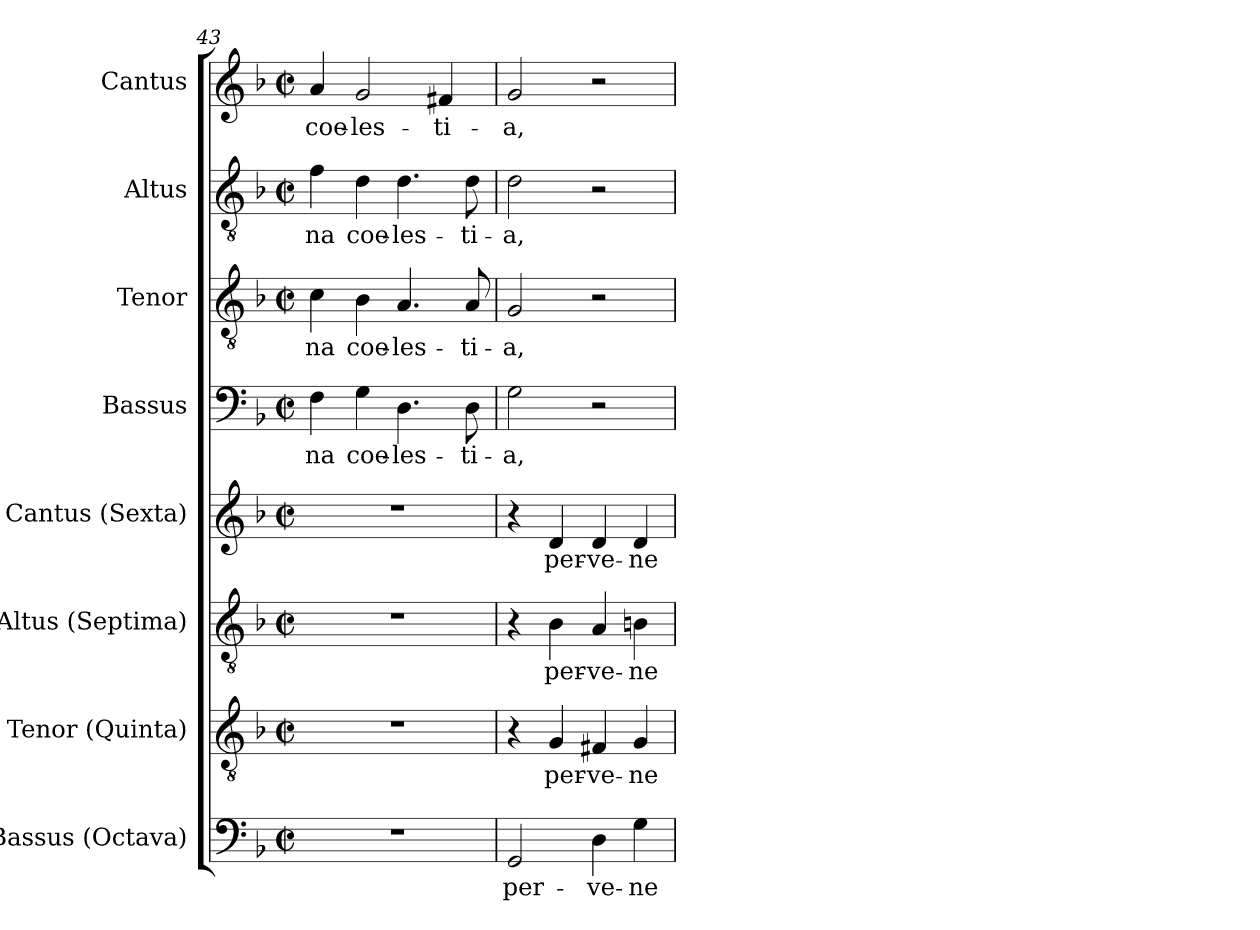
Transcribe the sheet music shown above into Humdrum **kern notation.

**kern	**text	**kern	**text	**kern	**text	**kern	**text	**kern	**text	**kern	**text	**kern	**text	**kern	**text
*part8	*part8	*part7	*part7	*part6	*part6	*part5	*part5	*part4	*part4	*part3	*part3	*part2	*part2	*part1	*part1
*staff8	*staff8	*staff7	*staff7	*staff6	*staff6	*staff5	*staff5	*staff4	*staff4	*staff3	*staff3	*staff2	*staff2	*staff1	*staff1
*I"Bassus (Octava)	*	*I"Tenor (Quinta)	*	*I"Altus (Septima)	*	*I"Cantus (Sexta)	*	*I"Bassus	*	*I"Tenor	*	*I"Altus	*	*I"Cantus	*
*I'B.	*	*I'T.	*	*I'T.	*	*I'A.	*	*I'B.	*	*I'T.	*	*I'T.	*	*I'A.	*
*clefF4	*	*clefGv2	*	*clefGv2	*	*clefG2	*	*clefF4	*	*clefGv2	*	*clefGv2	*	*clefG2	*
*	*	*ITrd7c12	*	*ITrd7c12	*	*	*	*	*	*ITrd7c12	*	*ITrd7c12	*	*	*
*k[b-]	*	*k[b-]	*	*k[b-]	*	*k[b-]	*	*k[b-]	*	*k[b-]	*	*k[b-]	*	*k[b-]	*
*F:	*	*F:	*	*F:	*	*F:	*	*F:	*	*F:	*	*F:	*	*F:	*
*M2/2	*	*M2/2	*	*M2/2	*	*M2/2	*	*M2/2	*	*M2/2	*	*M2/2	*	*M2/2	*
*met(c|)	*	*met(c|)	*	*met(c|)	*	*met(c|)	*	*met(c|)	*	*met(c|)	*	*met(c|)	*	*met(c|)	*
=43	=43	=43	=43	=43	=43	=43	=43	=43	=43	=43	=43	=43	=43	=43	=43
!	!	!	!	!	!	!	!	!	!LO:LY:b:color=#000000	!	!	!	!	!	!
!	!	!	!	!	!	!	!	!	!	!	!LO:LY:b:color=#000000	!	!	!	!
!	!	!	!	!	!	!	!	!	!	!	!	!	!LO:LY:b:color=#000000	!	!
!	!	!	!	!	!	!	!	!	!	!	!	!	!	!	!LO:LY:b:color=#000000
1r	.	1r	.	1r	.	1r	.	4Fi\	-na	4Ci\	-na	4Fi\	-na	4ai/	coe-
!	!	!	!	!	!	!	!	!	!LO:LY:b:color=#000000	!	!	!	!	!	!
!	!	!	!	!	!	!	!	!	!	!	!LO:LY:b:color=#000000	!	!	!	!
!	!	!	!	!	!	!	!	!	!	!	!	!	!LO:LY:b:color=#000000	!	!
!	!	!	!	!	!	!	!	!	!	!	!	!	!	!	!LO:LY:b:color=#000000
.	.	.	.	.	.	.	.	4Gi\	coe-	4BB-i\	coe-	4Di\	coe-	2gi/	-les-
!	!	!	!	!	!	!	!	!	!LO:LY:b:color=#000000	!	!	!	!	!	!
!	!	!	!	!	!	!	!	!	!	!	!LO:LY:b:color=#000000	!	!	!	!
!	!	!	!	!	!	!	!	!	!	!	!	!	!LO:LY:b:color=#000000	!	!
.	.	.	.	.	.	.	.	4.Di\	-les-	4.AAi/	-les-	4.Di\	-les-	.	.
!	!	!	!	!	!	!	!	!	!	!	!	!	!	!	!LO:LY:b:color=#000000
.	.	.	.	.	.	.	.	.	.	.	.	.	.	4f#Xi/	-ti-
!	!	!	!	!	!	!	!	!	!LO:LY:b:color=#000000	!	!	!	!	!	!
!	!	!	!	!	!	!	!	!	!	!	!LO:LY:b:color=#000000	!	!	!	!
!	!	!	!	!	!	!	!	!	!	!	!	!	!LO:LY:b:color=#000000	!	!
.	.	.	.	.	.	.	.	8Di\	-ti-	8AAi/	-ti-	8Di\	-ti-	.	.
!!LO:LB:g=z
=44	=44	=44	=44	=44	=44	=44	=44	=44	=44	=44	=44	=44	=44	=44	=44
!	!LO:LY:b:color=#000000	!	!	!	!	!	!	!	!	!	!	!	!	!	!
!	!	!	!	!	!	!	!	!	!LO:LY:b:color=#000000	!	!	!	!	!	!
!	!	!	!	!	!	!	!	!	!	!	!LO:LY:b:color=#000000	!	!	!	!
!	!	!	!	!	!	!	!	!	!	!	!	!	!LO:LY:b:color=#000000	!	!
!	!	!	!	!	!	!	!	!	!	!	!	!	!	!	!LO:LY:b:color=#000000
2GGi/	per-	4r	.	4r	.	4r	.	2Gi\	-a,	2GGi/	-a,	2Di\	-a,	2gi/	-a,
!	!	!	!LO:LY:b:color=#000000	!	!	!	!	!	!	!	!	!	!	!	!
!	!	!	!	!	!LO:LY:b:color=#000000	!	!	!	!	!	!	!	!	!	!
!	!	!	!	!	!	!	!LO:LY:b:color=#000000	!	!	!	!	!	!	!	!
.	.	4GGi/	per-	4BB-i\	per-	4di/	per-	.	.	.	.	.	.	.	.
!	!LO:LY:b:color=#000000	!	!	!	!	!	!	!	!	!	!	!	!	!	!
!	!	!	!LO:LY:b:color=#000000	!	!	!	!	!	!	!	!	!	!	!	!
!	!	!	!	!	!LO:LY:b:color=#000000	!	!	!	!	!	!	!	!	!	!
!	!	!	!	!	!	!	!LO:LY:b:color=#000000	!	!	!	!	!	!	!	!
4Di\	-ve-	4FF#Xi/	-ve-	4AAi/	-ve-	4di/	-ve-	2r	.	2r	.	2r	.	2r	.
!	!LO:LY:b:color=#000000	!	!	!	!	!	!	!	!	!	!	!	!	!	!
!	!	!	!LO:LY:b:color=#000000	!	!	!	!	!	!	!	!	!	!	!	!
!	!	!	!	!	!LO:LY:b:color=#000000	!	!	!	!	!	!	!	!	!	!
!	!	!	!	!	!	!	!LO:LY:b:color=#000000	!	!	!	!	!	!	!	!
4Gi\	-ne-	4GGi/	-ne-	4BBni\	-ne-	4di/	-ne-	.	.	.	.	.	.	.	.
=	=	=	=	=	=	=	=	=	=	=	=	=	=	=	=
*-	*-	*-	*-	*-	*-	*-	*-	*-	*-	*-	*-	*-	*-	*-	*-
